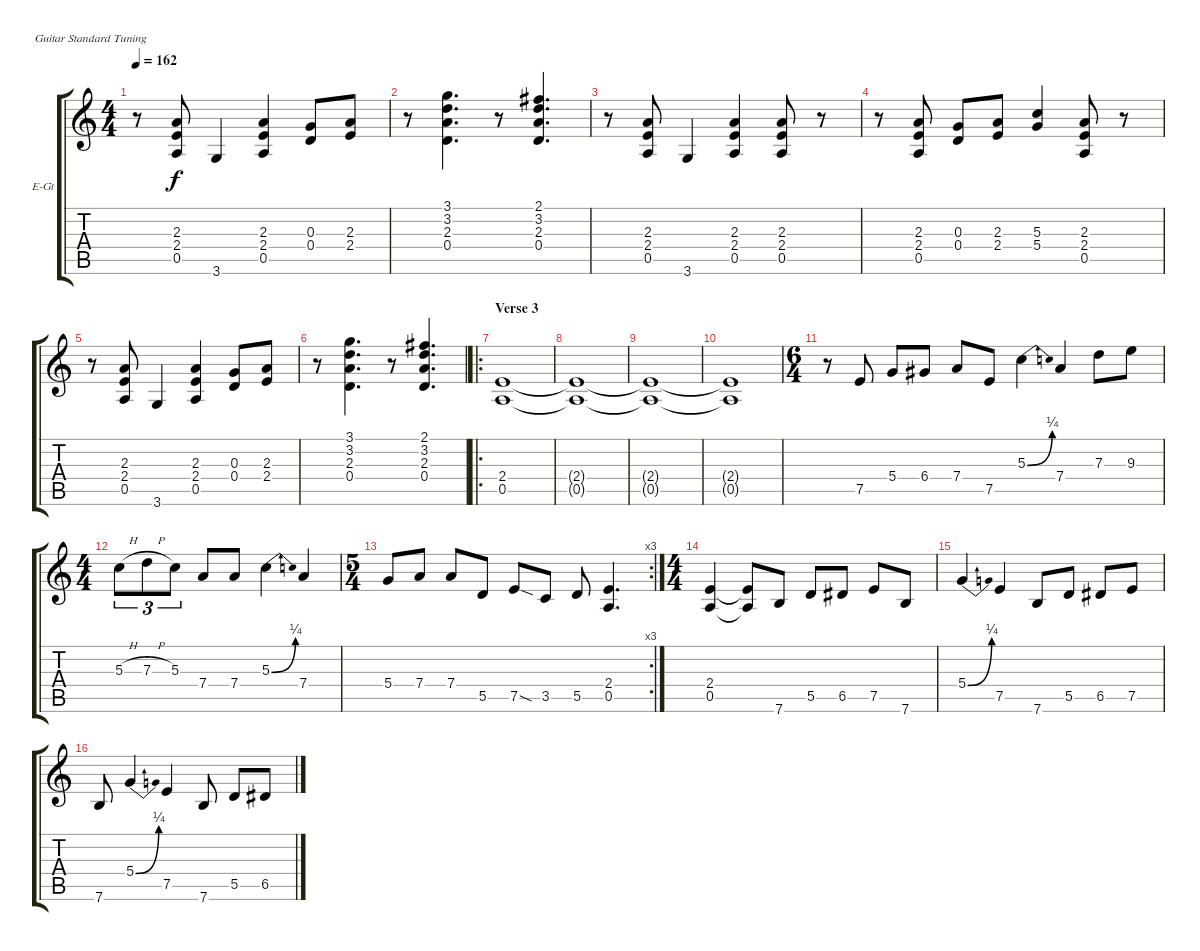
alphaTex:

\defaultSystemsLayout 4
\bracketExtendMode groupsimilarinstruments
\firstSystemTrackNameOrientation horizontal
\otherSystemsTrackNameOrientation horizontal
\track ("Electric Guitar 1" "E-Gt") {instrument electricguitarclean}
\staff {score tabs}
\tuning (E4 B3 G3 D3 A2 E2)
\ts (4 4)
\tempo 162
\clef g2
\ks c
r.8{dy f} (2.3 2.4 0.5).8 3.6.4 (2.3 2.4 0.5).4 (0.4 0.3).8 (2.3 2.4).8 |
r.8 (3.1 3.2 2.3 0.4).4{d} r.8 (2.1 3.2 2.3 0.4).4{d} |
r.8 (2.3 2.4 0.5).8 3.6.4 (2.3 2.4 0.5).4 (0.5 2.4 2.3).8 r.8 |
r.8 (0.5 2.4 2.3).8 (0.4 0.3).8 (2.3 2.4).8 (5.4 5.3).4 (2.3 2.4 0.5).8 r.8 |
r.8 (2.3 2.4 0.5).8 3.6.4 (2.3 2.4 0.5).4 (0.4 0.3).8 (2.3 2.4).8 |
r.8 (3.1 3.2 2.3 0.4).4{d} r.8 (2.1 3.2 2.3 0.4).4{d} |
\ro
\section ("" "Verse 3")
(0.5 2.4).1 |
(0.5{t} 2.4{t}).1 |
(0.5{t} 2.4{t}).1 |
(0.5{t} 2.4{t}).1 |
\ts (6 4)
r.8 7.5.8 5.4.8 6.4.8 7.4.8 7.5.8 5.3{be (bend 0 0 60 1)}.4 7.4.4 7.3.8 9.3.8 |
\ts (4 4)
5.3{h}.8{tu (3 2)} 7.3{h}.8{tu (3 2)} 5.3.8{tu (3 2)} 7.4.8 7.4.8 5.3{be (bend 0 0 60 1)}.4 7.4.4 |
\rc 3
\ts (5 4)
5.4.8 7.4.8 7.4.8 5.5.8 7.5{sod}.8 3.5.8 5.5.8 (0.5 2.4).4{d} |
\ts (4 4)
(2.4 0.5).4 (2.4{t} 0.5{t}).8 7.6.8 5.5.8 6.5.8 7.5.8 7.6.8 |
5.4{be (bend 0 0 60 1)}.4 7.5.4 7.6.8 5.5.8 6.5.8 7.5.8 |
7.6.8 5.4{be (bend 0 0 60 1)}.4 7.5.4 7.6.8 5.5.8 6.5.8
